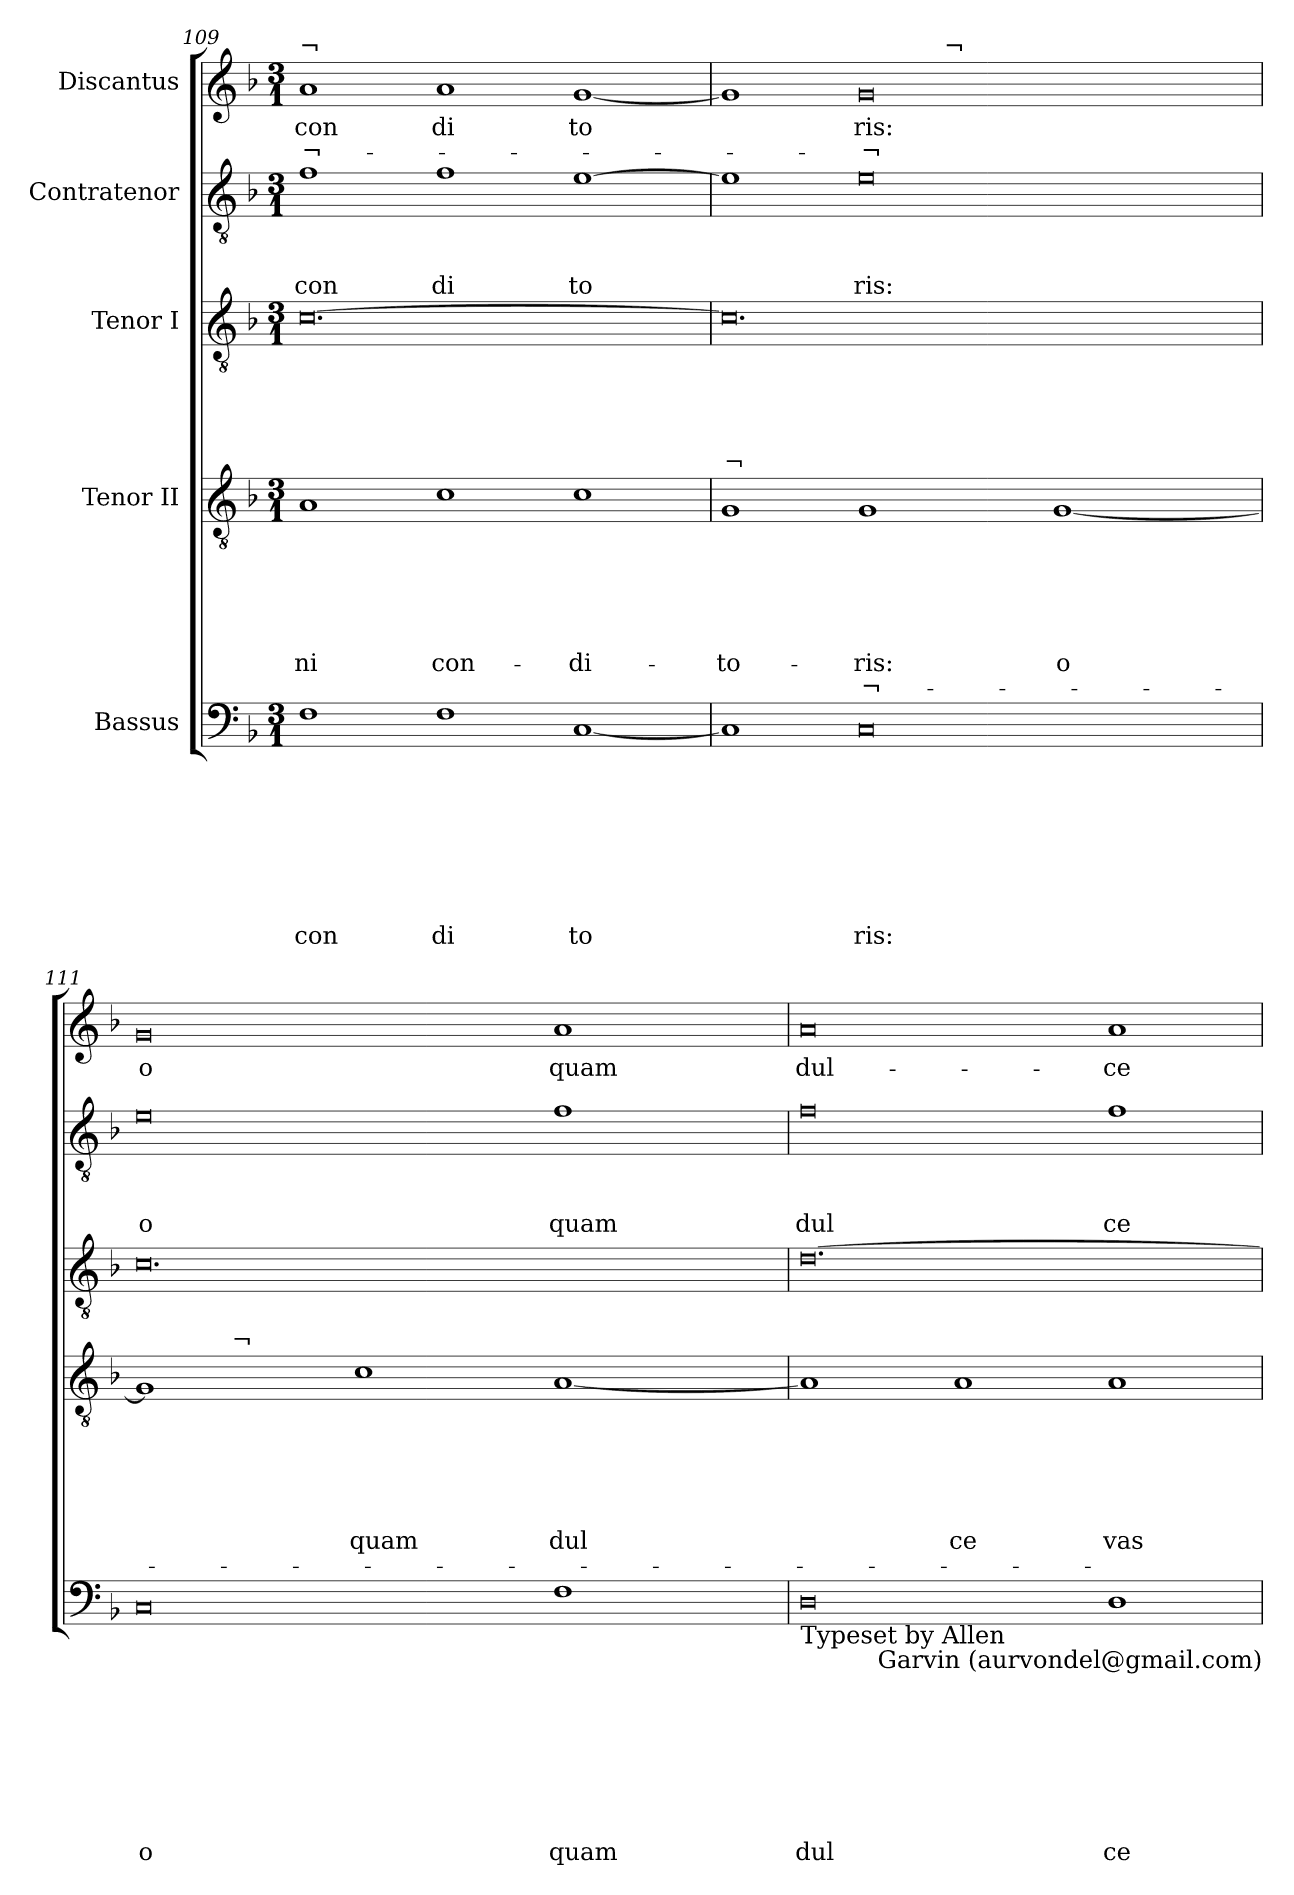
**kern	**text	**text	**text	**text	**text	**text	**text	**text	**kern	**text	**text	**text	**text	**text	**text	**text	**kern	**text	**text	**text	**text	**text	**kern	**text	**text	**text	**kern	**text	**text
*part5	*part5	*part5	*part5	*part5	*part5	*part5	*part5	*part5	*part4	*part4	*part4	*part4	*part4	*part4	*part4	*part4	*part3	*part3	*part3	*part3	*part3	*part3	*part2	*part2	*part2	*part2	*part1	*part1	*part1
*staff5	*staff5	*staff5	*staff5	*staff5	*staff5	*staff5	*staff5	*staff5	*staff4	*staff4	*staff4	*staff4	*staff4	*staff4	*staff4	*staff4	*staff3	*staff3	*staff3	*staff3	*staff3	*staff3	*staff2	*staff2	*staff2	*staff2	*staff1	*staff1	*staff1
*I"Bassus	*	*	*	*	*	*	*	*	*I"Tenor II	*	*	*	*	*	*	*	*I"Tenor I	*	*	*	*	*	*I"Contratenor	*	*	*	*I"Discantus	*	*
*clefF4	*	*	*	*	*	*	*	*	*clefGv2	*	*	*	*	*	*	*	*clefGv2	*	*	*	*	*	*clefGv2	*	*	*	*clefG2	*	*
*k[b-]	*	*	*	*	*	*	*	*	*k[b-]	*	*	*	*	*	*	*	*k[b-]	*	*	*	*	*	*k[b-]	*	*	*	*k[b-]	*	*
*F:	*	*	*	*	*	*	*	*	*F:	*	*	*	*	*	*	*	*F:	*	*	*	*	*	*F:	*	*	*	*F:	*	*
*M3/1	*	*	*	*	*	*	*	*	*M3/1	*	*	*	*	*	*	*	*M3/1	*	*	*	*	*	*M3/1	*	*	*	*M3/1	*	*
=109	=109	=109	=109	=109	=109	=109	=109	=109	=109	=109	=109	=109	=109	=109	=109	=109	=109	=109	=109	=109	=109	=109	=109	=109	=109	=109	=109	=109	=109
!	!	!	!	!	!	!	!	!	!	!	!	!	!	!	!	!	!	!	!	!	!	!	!	!	!	!	!LO:TX:a:t=¬	!	!
!	!	!	!	!	!	!	!	!LO:LY:b	!	!	!	!	!	!	!LO:LY:b	!	!	!	!	!	!	!	!	!	!	!LO:LY:b	!	!LO:LY:b	!LO:LY:b
1F	.	.	.	.	.	.	.	con	1A	.	.	.	.	.	-ni	.	[>0.c	.	.	.	.	.	1f	.	.	con	1a	con	¬-
!	!	!	!	!	!	!	!	!LO:LY:b	!	!	!	!	!	!	!LO:LY:b	!	!	!	!	!	!	!	!	!	!	!LO:LY:b	!	!LO:LY:b	!
1F	.	.	.	.	.	.	.	di	1c	.	.	.	.	.	con-	.	.	.	.	.	.	.	1f	.	.	di	1a	di	.
!	!	!	!	!	!	!	!	!LO:LY:b	!	!	!	!	!	!	!LO:LY:b	!	!	!	!	!	!	!	!	!	!	!LO:LY:b	!	!LO:LY:b	!
[<1C	.	.	.	.	.	.	.	to	1c	.	.	.	.	.	-di-	.	.	.	.	.	.	.	[>1e	.	.	to	[<1g	to	.
=110	=110	=110	=110	=110	=110	=110	=110	=110	=110	=110	=110	=110	=110	=110	=110	=110	=110	=110	=110	=110	=110	=110	=110	=110	=110	=110	=110	=110	=110
!	!	!	!	!	!	!	!	!	!	!	!	!	!	!	!LO:LY:b	!	!	!	!	!	!	!LO:LY:b	!	!	!	!	!	!	!
*	*	*	*	*	*	*	*	*	*	*	*	*	*	*	*	*	*	*	*	*	*	*	*	*	*	*	*^	*	*
1C]	.	.	.	.	.	.	.	.	1G	.	.	.	.	.	-to-	.	0.c]	.	.	.	.	¬	1e]	.	.	.	1g]	1ryy	.	.
!	!	!	!	!	!	!	!	!LO:LY:b	!	!	!	!	!	!	!LO:LY:b	!LO:LY:b	!	!	!	!	!	!	!	!	!	!LO:LY:b	!	!	!LO:LY:b	!LO:LY:b
0C	.	.	.	.	.	.	.	ris:	1G	.	.	.	.	.	-ris:	-¬-	.	.	.	.	.	.	0e	.	.	ris:	0g	4ryy	ris:	-¬
.	.	.	.	.	.	.	.	.	.	.	.	.	.	.	.	.	.	.	.	.	.	.	.	.	.	.	.	16ryy	.	.
!	!	!	!	!	!	!	!	!	!	!	!	!	!	!	!	!	!	!	!	!	!	!	!	!	!	!	!	!LO:TX:a:t=¬	!	!
.	.	.	.	.	.	.	.	.	.	.	.	.	.	.	.	.	.	.	.	.	.	.	.	.	.	.	.	1ryy	.	.
!	!	!	!	!	!	!	!	!	!	!	!	!	!	!	!LO:LY:b:rj	!	!	!	!	!	!	!	!	!	!	!	!	!	!	!
.	.	.	.	.	.	.	.	.	[<1G	.	.	.	.	.	o	.	.	.	.	.	.	.	.	.	.	.	.	.	.	.
.	.	.	.	.	.	.	.	.	.	.	.	.	.	.	.	.	.	.	.	.	.	.	.	.	.	.	.	2ryy	.	.
.	.	.	.	.	.	.	.	.	.	.	.	.	.	.	.	.	.	.	.	.	.	.	.	.	.	.	.	8.ryy	.	.
!!LO:LB:g=z
=111	=111	=111	=111	=111	=111	=111	=111	=111	=111	=111	=111	=111	=111	=111	=111	=111	=111	=111	=111	=111	=111	=111	=111	=111	=111	=111	=111	=111	=111	=111
!	!	!	!	!	!	!	!	!LO:LY:b	!	!	!	!	!	!	!	!	!	!	!	!	!	!	!	!	!	!LO:LY:b	!	!	!LO:LY:b	!
*	*	*	*	*	*	*	*	*	*^	*	*	*	*	*	*	*	*	*	*	*	*	*	*	*	*	*	*v	*v	*	*
0C	.	.	.	.	.	.	.	o	1G]	4ryy	.	.	.	.	.	.	.	0.c	.	.	.	.	.	0e	.	.	o	0g	o	.
.	.	.	.	.	.	.	.	.	.	16ryy	.	.	.	.	.	.	.	.	.	.	.	.	.	.	.	.	.	.	.	.
!	!	!	!	!	!	!	!	!	!	!LO:TX:a:t=¬	!	!	!	!	!	!	!	!	!	!	!	!	!	!	!	!	!	!	!	!
.	.	.	.	.	.	.	.	.	.	1ryy	.	.	.	.	.	.	.	.	.	.	.	.	.	.	.	.	.	.	.	.
!	!	!	!	!	!	!	!	!	!	!	!	!	!	!	!	!LO:LY:b	!	!	!	!	!	!	!	!	!	!	!	!	!	!
.	.	.	.	.	.	.	.	.	1c	.	.	.	.	.	.	quam	.	.	.	.	.	.	.	.	.	.	.	.	.	.
.	.	.	.	.	.	.	.	.	.	1ryy	.	.	.	.	.	.	.	.	.	.	.	.	.	.	.	.	.	.	.	.
!	!	!	!	!	!	!	!	!LO:LY:b	!	!	!	!	!	!	!	!LO:LY:b	!	!	!	!	!	!	!	!	!	!	!LO:LY:b	!	!LO:LY:b	!
1F	.	.	.	.	.	.	.	quam	[<1A	.	.	.	.	.	.	dul	.	.	.	.	.	.	.	1f	.	.	quam	1a	quam	.
.	.	.	.	.	.	.	.	.	.	2ryy	.	.	.	.	.	.	.	.	.	.	.	.	.	.	.	.	.	.	.	.
.	.	.	.	.	.	.	.	.	.	8.ryy	.	.	.	.	.	.	.	.	.	.	.	.	.	.	.	.	.	.	.	.
=112	=112	=112	=112	=112	=112	=112	=112	=112	=112	=112	=112	=112	=112	=112	=112	=112	=112	=112	=112	=112	=112	=112	=112	=112	=112	=112	=112	=112	=112	=112
!LO:TX:b:t=Typeset by Allen	!	!	!	!	!	!	!	!	!	!	!	!	!	!	!	!	!	!	!	!	!	!	!	!	!	!	!	!	!	!
!	!	!	!	!	!	!	!	!LO:LY:b	!	!	!	!	!	!	!	!	!	!	!	!	!	!	!	!	!	!	!LO:LY:b	!	!LO:LY:b	!
*	*	*	*	*	*	*	*	*	*v	*v	*	*	*	*	*	*	*	*	*	*	*	*	*	*	*	*	*	*	*	*
0D	.	.	.	.	.	.	.	dul	1A]	.	.	.	.	.	.	.	[>0.d	.	.	.	.	.	0f	.	.	dul	0a	dul-	.
!	!	!	!	!	!	!	!	!	!	!	!	!	!	!	!LO:LY:b	!	!	!	!	!	!	!	!	!	!	!	!	!	!
.	.	.	.	.	.	.	.	.	1A	.	.	.	.	.	ce	.	.	.	.	.	.	.	.	.	.	.	.	.	.
!	!	!	!	!	!	!	!	!LO:LY:b	!	!	!	!	!	!	!LO:LY:b	!	!	!	!	!	!	!	!	!	!	!LO:LY:b	!	!LO:LY:b	!
1D	.	.	.	.	.	.	.	ce	1A	.	.	.	.	.	vas	.	.	.	.	.	.	.	1f	.	.	ce	1a	-ce	.
!LO:TX:b:t=Garvin (aurvondel@gmail.com)	!	!	!	!	!	!	!	!	!	!	!	!	!	!	!	!	!	!	!	!	!	!	!	!	!	!	!	!	!
=	=	=	=	=	=	=	=	=	=	=	=	=	=	=	=	=	=	=	=	=	=	=	=	=	=	=	=	=	=
*-	*-	*-	*-	*-	*-	*-	*-	*-	*-	*-	*-	*-	*-	*-	*-	*-	*-	*-	*-	*-	*-	*-	*-	*-	*-	*-	*-	*-	*-
